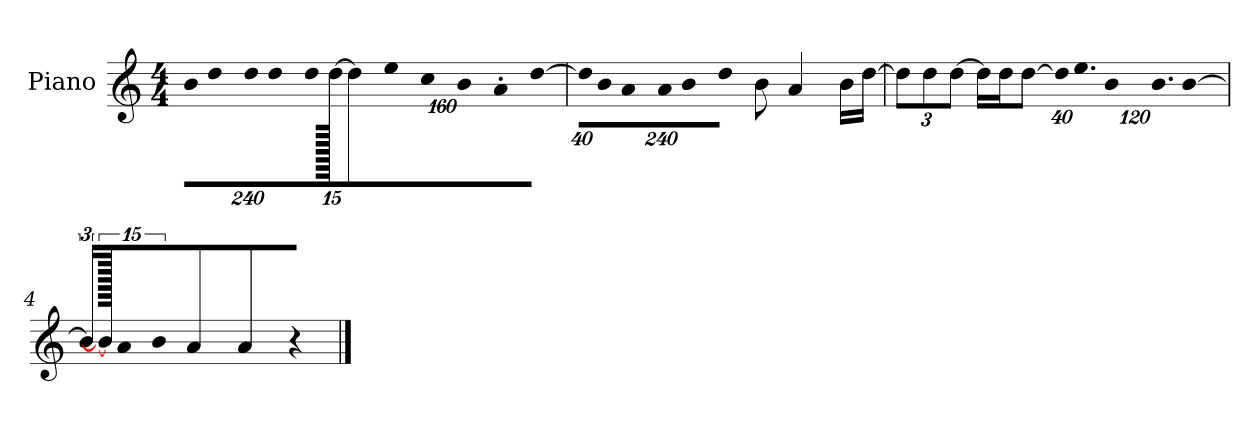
**kern
*part1
*staff1
*I"Piano
*I'P-no
*clefG2
*k[]
*M4/4
*MM90
*Xbrackettup
=1
!LO:N:vis=16
1920%137b\KL
!LO:N:vis=8
960%137dd\
!LO:N:vis=16
1920%137dd\K
!LO:N:vis=8
960%137dd\
!LO:N:vis=16
1920%137dd\Jk
[1920dd\
640%91dd\]
!LO:N:vis=16
1920%137ee\L
!LO:N:vis=16
1920%137cc\
!LO:N:vis=16
1920%137b\
!LO:N:vis=16
1920%137a'\
!LO:N:vis=16
[1920%137dd\JJ
=2
!LO:N:vis=32
640%23dd\KLL]
!LO:N:vis=16
1920%137b\
!LO:N:vis=32
640%23a\K
!LO:N:vis=16
1920%137a\J
!LO:N:vis=8
960%137b\
!LO:N:vis=8
960%137dd\J
8b\
4a/
16b\LL
[16dd\JJ
=3
12dd\L]
12dd\
[12dd\J
16dd\LL]
16dd\J
[8dd\J
!LO:N:vis=32
640%23dd\KLL]
!LO:N:vis=16.
960%103ee\J
!LO:N:vis=8
960%137b\
!LO:N:vis=16.
960%103b\L
[384%41b\J
=4
*brackettup
24b/LL]
1920b\_
24a/JJ
6b\
4a/
4a/
4r
==
*-
